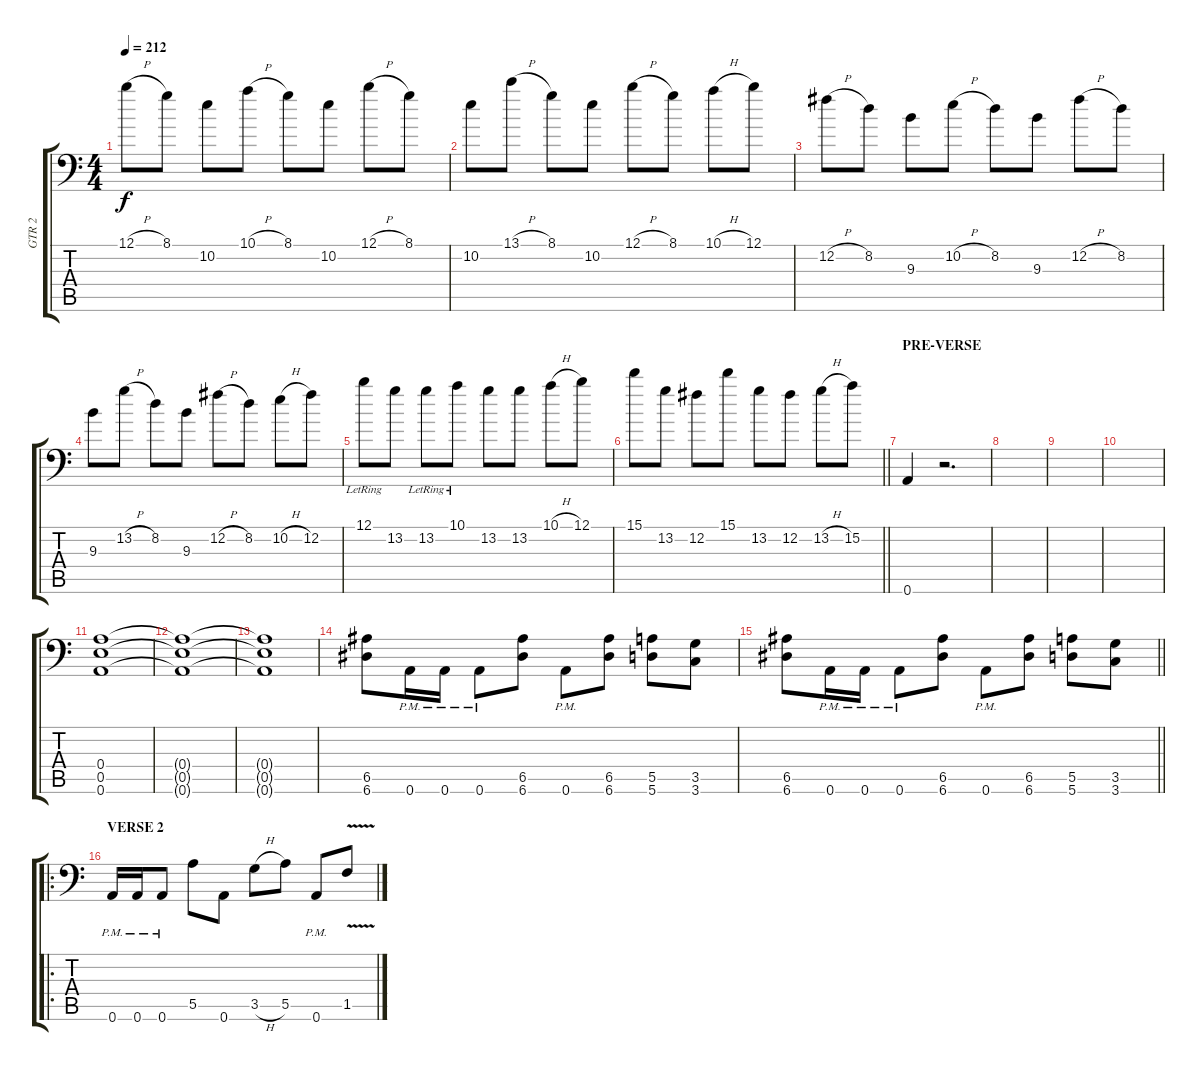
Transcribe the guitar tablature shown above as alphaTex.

\track ("GTR 2" "GTR 2") {instrument overdrivenguitar}
\staff {score tabs}
\tuning (B3 Gb3 D3 A2 E2 A1) {hide}
\ts (4 4)
\tempo 212
\clef f4
\ks c
12.1{h}.8{dy f} 8.1.8 10.2.8 10.1{h}.8 8.1.8 10.2.8 12.1{h}.8 8.1.8 |
10.2.8 13.1{h}.8 8.1.8 10.2.8 12.1{h}.8 8.1.8 10.1{h}.8 12.1.8 |
12.2{h}.8 8.2.8 9.3.8 10.2{h}.8 8.2.8 9.3.8 12.2{h}.8 8.2.8 |
9.3.8 13.2{h}.8 8.2.8 9.3.8 12.2{h}.8 8.2.8 10.2{h}.8 12.2.8 |
12.1{lr}.8 13.2.8 13.2{lr}.8 10.1{lr}.8 13.2.8 13.2.8 10.1{h}.8 12.1.8 |
\barLineRight lightlight
15.1.8 13.2.8 12.2.8 15.1.8 13.2.8 12.2.8 13.2{h}.8 15.2.8 |
\section ("" "PRE-VERSE")
0.6.4 r.2{d} |
|
|
|
(0.4 0.5 0.6).1 |
(0.4{t} 0.5{t} 0.6{t}).1 |
(0.4{t} 0.5{t} 0.6{t}).1 |
(6.5 6.6).8 0.6{pm}.16 0.6{pm}.16 0.6{pm}.8 (6.5 6.6).8 0.6{pm}.8 (6.5 6.6).8 (5.5 5.6).8 (3.5 3.6).8 |
\barLineRight lightlight
(6.5 6.6).8 0.6{pm}.16 0.6{pm}.16 0.6{pm}.8 (6.5 6.6).8 0.6{pm}.8 (6.5 6.6).8 (5.5 5.6).8 (3.5 3.6).8 |
\ro
\section ("" "VERSE 2")
0.6{pm}.16 0.6{pm}.16 0.6{pm}.8 5.5.8 0.6.8 3.5{h}.8 5.5.8 0.6{pm}.8 1.5{v}.8
